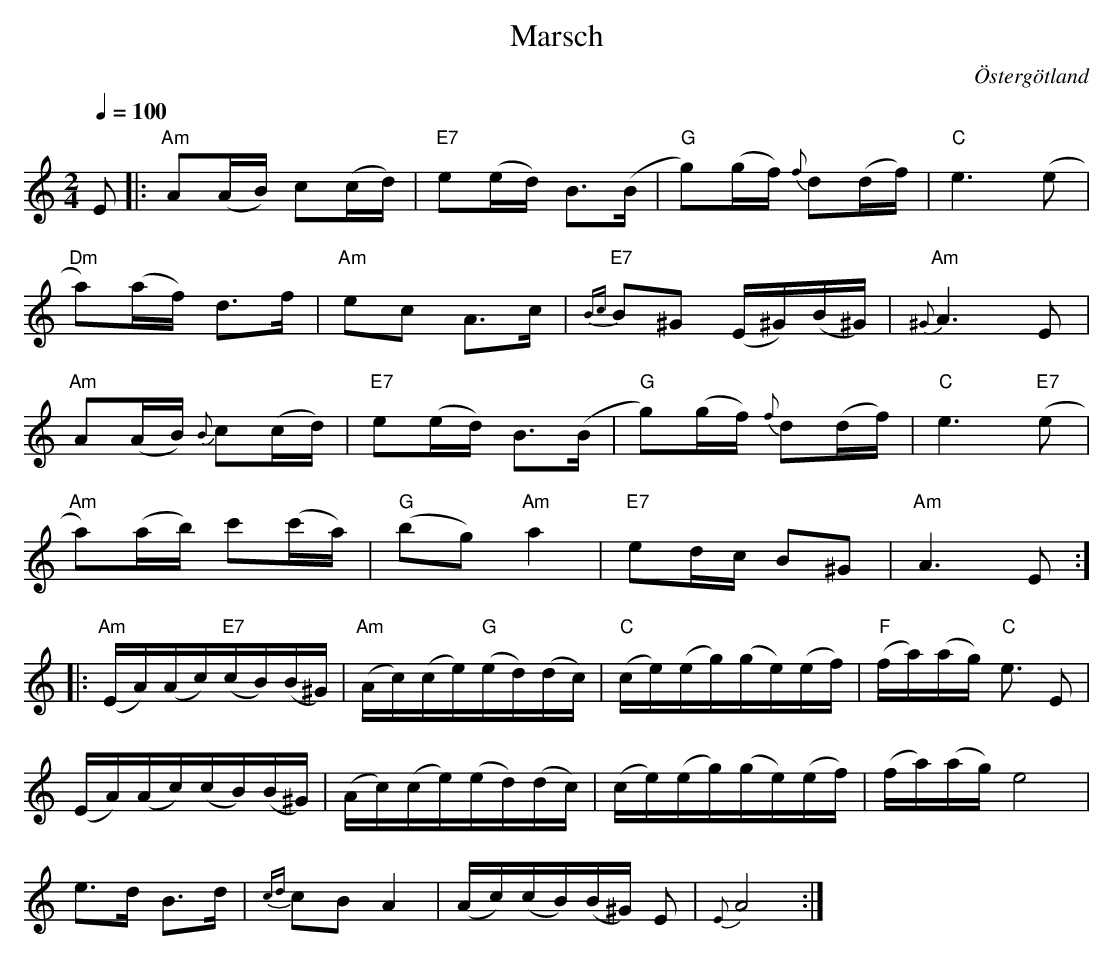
X:1
T:Marsch
O:Östergötland
Q:1/4=100
M: 2/4
L: 1/16
K: Am
E2 |: "Am"A2(AB) c2(cd) | "E7"e2(ed) B3(B |"G" g2)(gf){f} d2(df) |"C" e6 (e2 |
"Dm"a2)(af) d3f | "Am"e2c2 A3c |"E7"{Bc} B2^G2 (E^G)(B^G)|"Am"{^G} A6 E2 |
"Am"A2(AB){B} c2(cd) | "E7"e2(ed) B3(B |"G" g2)(gf){f} d2(df) |"C" e6"E7" (e2 |
"Am"a2)(ab) c'2(c'a) |"G" (b2g2)"Am" a4 |"E7" e2dc B2^G2|"Am" A6 E2:]
|:"Am"(EA)(Ac)"E7"(cB)(B^G)|"Am"(Ac)(ce)"G"(ed)(dc)|"C"(ce)(eg)(ge)(ef)|"F"(fa)(ag)"C" e3 E2|
(EA)(Ac)(cB)(B^G)|(Ac)(ce)(ed)(dc)|(ce)(eg)(ge)(ef)|(fa)(ag)e8|
e3d B3d |{cd} c2B2A4 | (Ac)(cB)(B^G) E2|{E} A8 :|
